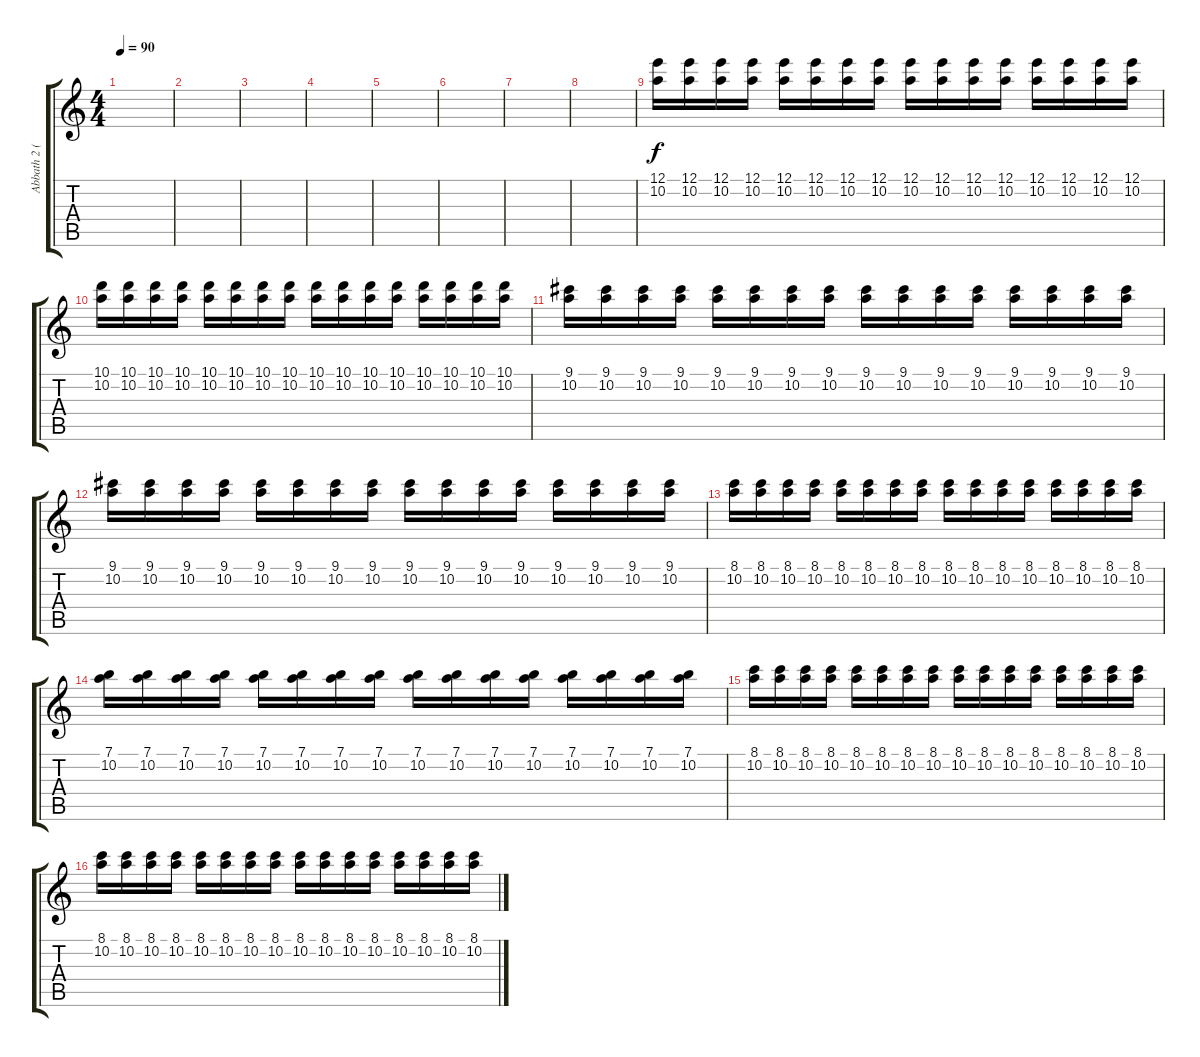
\track ("Abbath 2 (Studio Guitar)" "Abbath 2 (") {instrument distortionguitar}
\staff {score tabs}
\tuning (E4 B3 G3 D3 A2 E2) {hide}
\ts (4 4)
\tempo 90
\clef g2
\ks c
|
|
|
|
|
|
|
|
(12.1 10.2).16{volume 10} (12.1 10.2).16 (12.1 10.2).16 (12.1 10.2).16 (12.1 10.2).16 (12.1 10.2).16 (12.1 10.2).16 (12.1 10.2).16 (12.1 10.2).16 (12.1 10.2).16 (12.1 10.2).16 (12.1 10.2).16 (12.1 10.2).16 (12.1 10.2).16 (12.1 10.2).16 (12.1 10.2).16 |
(10.1 10.2).16 (10.1 10.2).16 (10.1 10.2).16 (10.1 10.2).16 (10.1 10.2).16 (10.1 10.2).16 (10.1 10.2).16 (10.1 10.2).16 (10.1 10.2).16 (10.1 10.2).16 (10.1 10.2).16 (10.1 10.2).16 (10.1 10.2).16 (10.1 10.2).16 (10.1 10.2).16 (10.1 10.2).16 |
(9.1 10.2).16 (9.1 10.2).16 (9.1 10.2).16 (9.1 10.2).16 (9.1 10.2).16 (9.1 10.2).16 (9.1 10.2).16 (9.1 10.2).16 (9.1 10.2).16 (9.1 10.2).16 (9.1 10.2).16 (9.1 10.2).16 (9.1 10.2).16 (9.1 10.2).16 (9.1 10.2).16 (9.1 10.2).16 |
(9.1 10.2).16 (9.1 10.2).16 (9.1 10.2).16 (9.1 10.2).16 (9.1 10.2).16 (9.1 10.2).16 (9.1 10.2).16 (9.1 10.2).16 (9.1 10.2).16 (9.1 10.2).16 (9.1 10.2).16 (9.1 10.2).16 (9.1 10.2).16 (9.1 10.2).16 (9.1 10.2).16 (9.1 10.2).16 |
(8.1 10.2).16 (8.1 10.2).16 (8.1 10.2).16 (8.1 10.2).16 (8.1 10.2).16 (8.1 10.2).16 (8.1 10.2).16 (8.1 10.2).16 (8.1 10.2).16 (8.1 10.2).16 (8.1 10.2).16 (8.1 10.2).16 (8.1 10.2).16 (8.1 10.2).16 (8.1 10.2).16 (8.1 10.2).16 |
(7.1 10.2).16 (7.1 10.2).16 (7.1 10.2).16 (7.1 10.2).16 (7.1 10.2).16 (7.1 10.2).16 (7.1 10.2).16 (7.1 10.2).16 (7.1 10.2).16 (7.1 10.2).16 (7.1 10.2).16 (7.1 10.2).16 (7.1 10.2).16 (7.1 10.2).16 (7.1 10.2).16 (7.1 10.2).16 |
(8.1 10.2).16 (8.1 10.2).16 (8.1 10.2).16 (8.1 10.2).16 (8.1 10.2).16 (8.1 10.2).16 (8.1 10.2).16 (8.1 10.2).16 (8.1 10.2).16 (8.1 10.2).16 (8.1 10.2).16 (8.1 10.2).16 (8.1 10.2).16 (8.1 10.2).16 (8.1 10.2).16 (8.1 10.2).16 |
(8.1 10.2).16 (8.1 10.2).16 (8.1 10.2).16 (8.1 10.2).16 (8.1 10.2).16 (8.1 10.2).16 (8.1 10.2).16 (8.1 10.2).16 (8.1 10.2).16 (8.1 10.2).16 (8.1 10.2).16 (8.1 10.2).16 (8.1 10.2).16 (8.1 10.2).16 (8.1 10.2).16 (8.1 10.2).16
